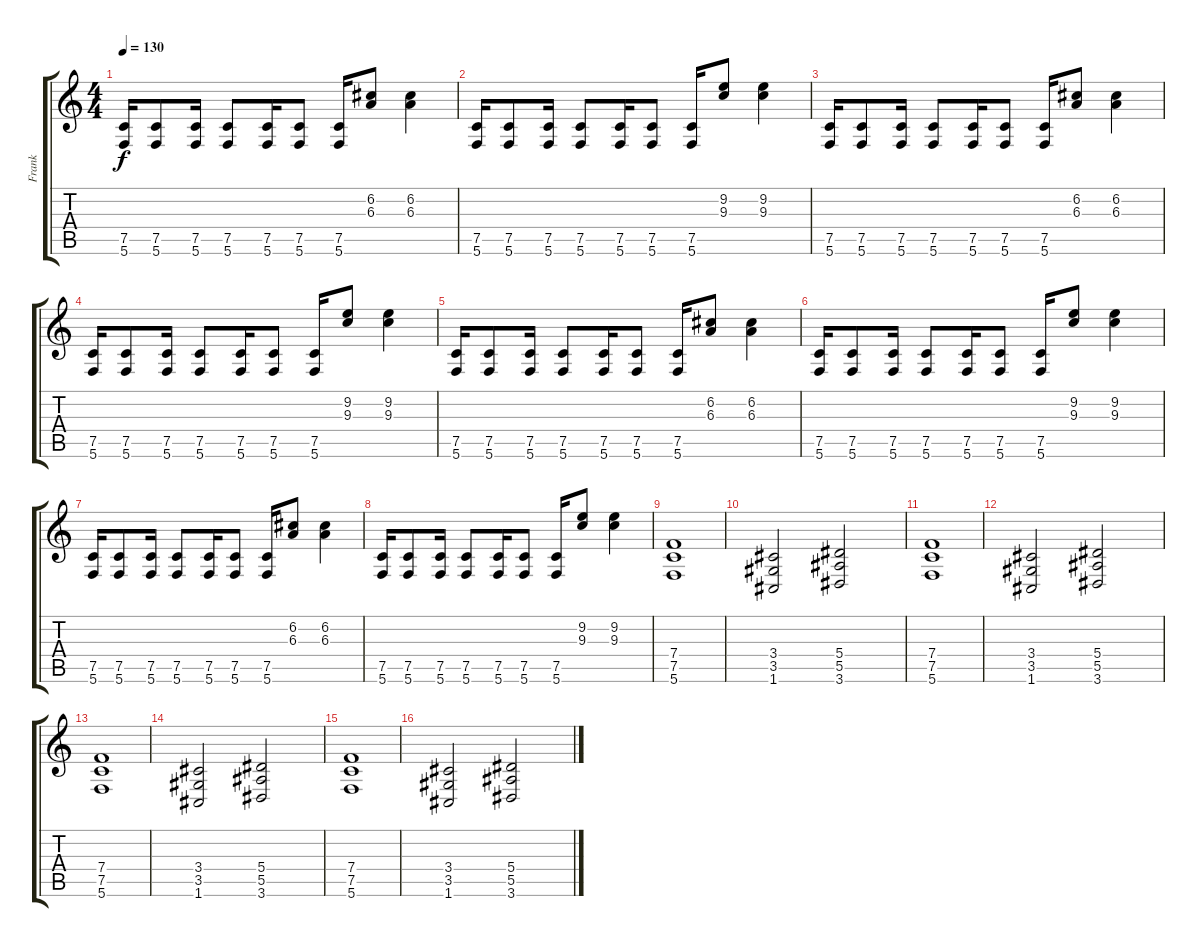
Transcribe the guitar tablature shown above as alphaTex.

\track ("Frank" "Frank") {instrument distortionguitar}
\staff {score tabs}
\tuning (C4 G3 Eb3 Bb2 F2 C2) {hide}
\ts (4 4)
\tempo 130
\clef g2
\ks c
(7.5 5.6).16{dy f} (7.5 5.6).8 (7.5 5.6).16 (7.5 5.6).8 (7.5 5.6).16 (7.5 5.6).8 (7.5 5.6).16 (6.2 6.3).8 (6.2 6.3).4 |
(7.5 5.6).16 (7.5 5.6).8 (7.5 5.6).16 (7.5 5.6).8 (7.5 5.6).16 (7.5 5.6).8 (7.5 5.6).16 (9.2 9.3).8 (9.2 9.3).4 |
(7.5 5.6).16 (7.5 5.6).8 (7.5 5.6).16 (7.5 5.6).8 (7.5 5.6).16 (7.5 5.6).8 (7.5 5.6).16 (6.2 6.3).8 (6.2 6.3).4 |
(7.5 5.6).16 (7.5 5.6).8 (7.5 5.6).16 (7.5 5.6).8 (7.5 5.6).16 (7.5 5.6).8 (7.5 5.6).16 (9.2 9.3).8 (9.2 9.3).4 |
(7.5 5.6).16 (7.5 5.6).8 (7.5 5.6).16 (7.5 5.6).8 (7.5 5.6).16 (7.5 5.6).8 (7.5 5.6).16 (6.2 6.3).8 (6.2 6.3).4 |
(7.5 5.6).16 (7.5 5.6).8 (7.5 5.6).16 (7.5 5.6).8 (7.5 5.6).16 (7.5 5.6).8 (7.5 5.6).16 (9.2 9.3).8 (9.2 9.3).4 |
(7.5 5.6).16 (7.5 5.6).8 (7.5 5.6).16 (7.5 5.6).8 (7.5 5.6).16 (7.5 5.6).8 (7.5 5.6).16 (6.2 6.3).8 (6.2 6.3).4 |
(7.5 5.6).16 (7.5 5.6).8 (7.5 5.6).16 (7.5 5.6).8 (7.5 5.6).16 (7.5 5.6).8 (7.5 5.6).16 (9.2 9.3).8 (9.2 9.3).4 |
(7.4 7.5 5.6).1 |
(3.4 3.5 1.6).2 (5.4 5.5 3.6).2 |
(7.4 7.5 5.6).1 |
(3.4 3.5 1.6).2 (5.4 5.5 3.6).2 |
(7.4 7.5 5.6).1 |
(3.4 3.5 1.6).2 (5.4 5.5 3.6).2 |
(7.4 7.5 5.6).1 |
(3.4 3.5 1.6).2 (5.4 5.5 3.6).2
